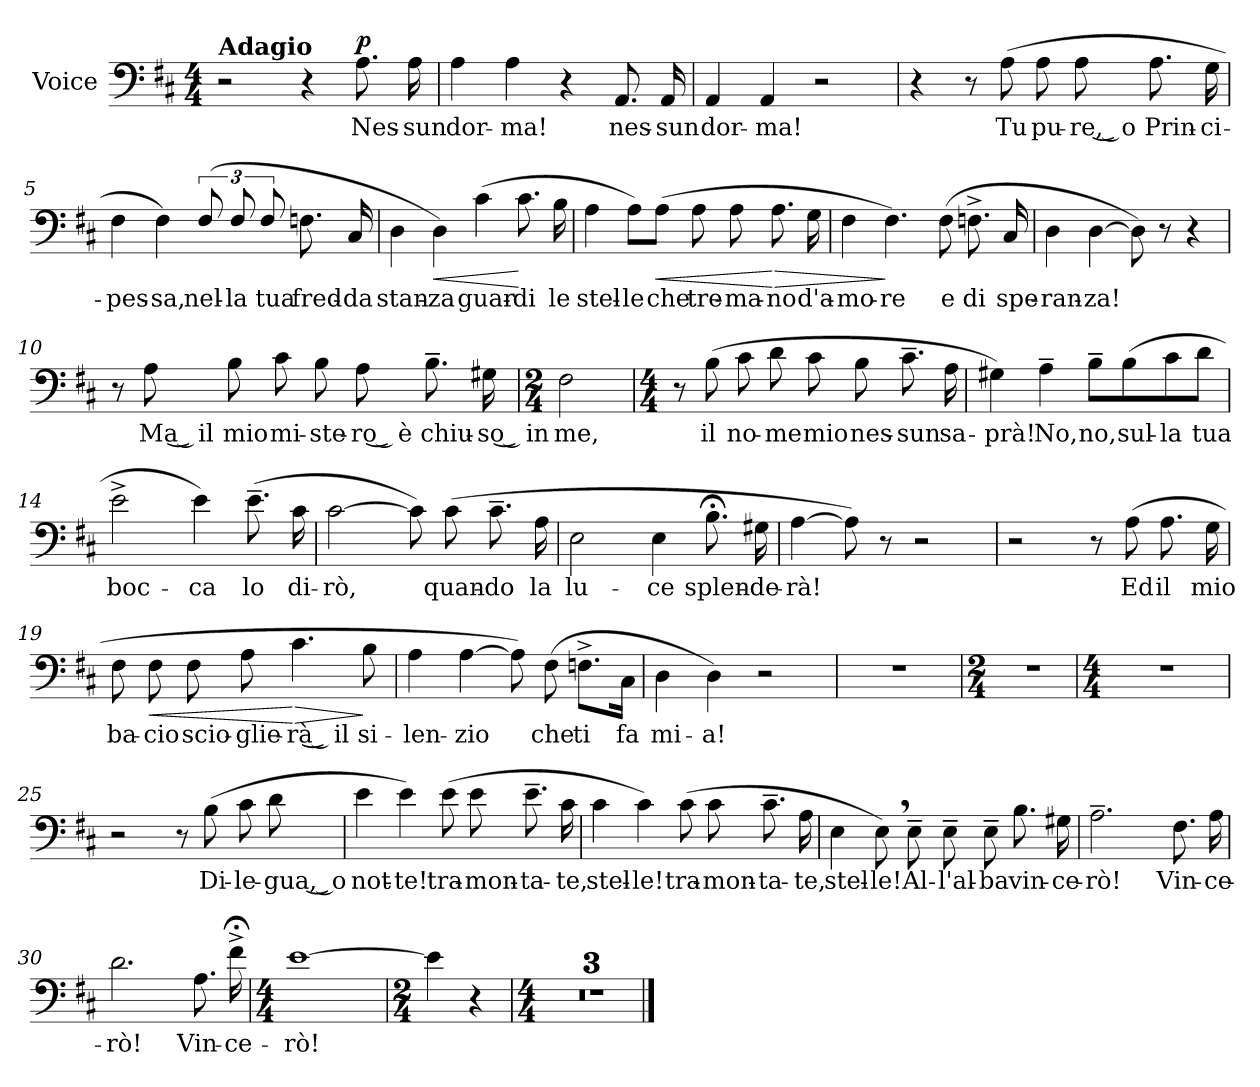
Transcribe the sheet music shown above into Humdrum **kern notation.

**kern	**text	**dynam
*part1	*part1	*part1
*staff1	*staff1	*staff1
*I"Voice	*	*
*clefF4	*	*
*k[f#c#]	*	*
*M4/4	*	*
=1	=1	=1
!LO:TX:a:B:t=Adagio	!	!
2r	.	.
4r	.	.
!	!LO:LY:b	!LO:DY:a
8.A\	Nes-	p
!	!LO:LY:b	!
16A\	-sun	.
=2	=2	=2
!	!LO:LY:b	!
4A\	dor-	.
!	!LO:LY:b	!
4A\	-ma!	.
4r	.	.
!	!LO:LY:b	!
8.AA/	nes-	.
!	!LO:LY:b	!
16AA/	-sun	.
=3	=3	=3
!	!LO:LY:b	!
4AA/	dor-	.
!	!LO:LY:b	!
4AA/	-ma!	.
2r	.	.
!!LO:LB:g=z
=4	=4	=4
4r	.	.
8r	.	.
!	!LO:LY:b	!
(>8A\	Tu	.
!	!LO:LY:b	!
8A\	pu-	.
!	!LO:LY:b	!
8A\	-re,͜ o	.
!	!LO:LY:b	!
8.A\	Prin-	.
!	!LO:LY:b	!
16G\	-ci-	.
=5	=5	=5
!	!LO:LY:b	!
4F#\	-pes-	.
!	!LO:LY:b	!
4F#\)	-sa,	.
!	!LO:LY:b	!
(>12F#/	nel-	.
!	!LO:LY:b	!
12F#/	-la	.
!	!LO:LY:b	!
12F#/	tua	.
!	!LO:LY:b	!
8.Fn\	fred-	.
!	!LO:LY:b	!
16C#/	-da	.
=6	=6	=6
!	!LO:LY:b	!
4D\	stan-	.
!	!LO:LY:b	!LO:HP:b
4D\)	-za	<
!	!LO:LY:b	!
(>4c#\	guar-	.
!	!LO:LY:b	!
8.c#\	-di	[
!	!LO:LY:b	!
16B\	le	.
!!LO:LB:g=z
=7	=7	=7
!	!LO:LY:b	!
4A\	stel-	.
!	!LO:LY:b	!
8A\L)	-le	.
!	!LO:LY:b	!LO:HP:b
(>8A\J	che	<
!	!LO:LY:b	!
8A\	tre-	.
!	!LO:LY:b	!
8A\	-ma-	.
!	!LO:LY:b	!LO:HP:n=1:b
8.A\	-no	[ >
!	!LO:LY:b	!
16G\	d'a-	.
=8	=8	=8
!	!LO:LY:b	!
4F#\	-mo-	.
!	!LO:LY:b	!
4.F#\)	-re	]
!	!LO:LY:b	!
(>8F#\	e	.
!	!LO:LY:b	!
8.Fn^\	di	.
!	!LO:LY:b	!
16C#/	spe-	.
=9	=9	=9
!	!LO:LY:b	!
4D\	-ran-	.
!	!LO:LY:b	!
[4D\	-za!	.
8D\])	.	.
8r	.	.
4r	.	.
!!LO:PB:g=z
=10	=10	=10
8r	.	.
!	!LO:LY:b	!
8A\	Ma͜ il	.
!	!LO:LY:b	!
8B\	mio	.
!	!LO:LY:b	!
8c#\	mi-	.
!	!LO:LY:b	!
8B\	-ste-	.
!	!LO:LY:b	!
8A\	-ro͜ è	.
!	!LO:LY:b	!
8.B~\	chiu-	.
!	!LO:LY:b	!
16G#X\	-so͜ in	.
=11	=11	=11
*M2/4	*	*
!	!LO:LY:b	!
2F#\	me,	.
=12	=12	=12
*M4/4	*	*
8r	.	.
!	!LO:LY:b	!
(>8B\	il	.
!	!LO:LY:b	!
8c#\	no-	.
!	!LO:LY:b	!
8d\	-me	.
!	!LO:LY:b	!
8c#\	mio	.
!	!LO:LY:b	!
8B\	nes-	.
!	!LO:LY:b	!
8.c#~\	-sun	.
!	!LO:LY:b	!
16A\	sa-	.
=13	=13	=13
!	!LO:LY:b	!
4G#X\)	-prà!	.
!	!LO:LY:b	!
4A~\	No,	.
!	!LO:LY:b	!
8B~\L	no,	.
!	!LO:LY:b	!
(>8B\	sul-	.
!	!LO:LY:b	!
8c#\	-la	.
!	!LO:LY:b	!
8d\J	tua	.
!!LO:LB:g=z
=14	=14	=14
!	!LO:LY:b	!
2e^\	boc-	.
!	!LO:LY:b	!
4e\)	-ca	.
!	!LO:LY:b	!
(>8.e~\	lo	.
!	!LO:LY:b	!
16c#\	di-	.
=15	=15	=15
!	!LO:LY:b	!
[2c#\	-rò,	.
8c#\])	.	.
!	!LO:LY:b	!
(>8c#\	quan-	.
!	!LO:LY:b	!
8.c#~\	-do	.
!	!LO:LY:b	!
16A\	la	.
=16	=16	=16
!	!LO:LY:b	!
2E\	lu-	.
!	!LO:LY:b	!
4E\	-ce	.
!	!LO:LY:b	!
8.B;<\	splen-	.
!	!LO:LY:b	!
16G#X\	-de-	.
=17	=17	=17
!	!LO:LY:b	!
[4A\	-rà!	.
8A\])	.	.
8r	.	.
2r	.	.
!!LO:LB:g=z
=18	=18	=18
2r	.	.
8r	.	.
!	!LO:LY:b	!
(>8A\	Ed	.
!	!LO:LY:b	!
8.A\	il	.
!	!LO:LY:b	!
16G\	mio	.
=19	=19	=19
!	!LO:LY:b	!
8F#\	ba-	.
!	!LO:LY:b	!LO:HP:b
8F#\	-cio	<
!	!LO:LY:b	!
8F#\	scio-	.
!	!LO:LY:b	!
8A\	-glie-	.
!	!LO:LY:b	!LO:HP:n=1:b
4.c#\	-rà͜ il	[ >
!	!LO:LY:b	!
8B\	si-	]
=20	=20	=20
!	!LO:LY:b	!
4A\	-len-	.
!	!LO:LY:b	!
[4A\	-zio	.
8A\])	.	.
!	!LO:LY:b	!
(>8F#\	che	.
!	!LO:LY:b	!
8.Fn^\L	ti	.
!	!LO:LY:b	!
16C#\Jk	fa	.
=21	=21	=21
!	!LO:LY:b	!
4D\	mi-	.
!	!LO:LY:b	!
4D\)	-a!	.
2r	.	.
!!LO:PB:g=z
=22	=22	=22
1r	.	.
=23	=23	=23
*M2/4	*	*
2r	.	.
=24	=24	=24
*M4/4	*	*
1r	.	.
=25	=25	=25
2r	.	.
8r	.	.
!	!LO:LY:b	!LO:DY:a
(>8B\	Di-	other-dynamics
!	!LO:LY:b	!
8c#\	-le-	.
!	!LO:LY:b	!
8d\	-gua,͜ o	.
!!LO:LB:g=z
=26	=26	=26
!	!LO:LY:b	!
4e\	not-	.
!	!LO:LY:b	!
4e\)	-te!	.
!	!LO:LY:b	!
(>8e\	tra-	.
!	!LO:LY:b	!
8e\	-mon-	.
!	!LO:LY:b	!
8.e~\	-ta-	.
!	!LO:LY:b	!
16c#\	-te,	.
=27	=27	=27
!	!LO:LY:b	!
4c#\	stel-	.
!	!LO:LY:b	!
4c#\)	-le!	.
!	!LO:LY:b	!
(>8c#\	tra-	.
!	!LO:LY:b	!
8c#\	-mon-	.
!	!LO:LY:b	!
8.c#~\	-ta-	.
!	!LO:LY:b	!
16A\	-te,	.
=28	=28	=28
!	!LO:LY:b	!
4E\	stel-	.
!	!LO:LY:b	!
8E,\)	-le!	.
!	!LO:LY:b	!
8E~\	Al-	.
!	!LO:LY:b	!
8E~\	-l'al-	.
!	!LO:LY:b	!
8E~\	-ba	.
!	!LO:LY:b	!
8.B\	vin-	.
!	!LO:LY:b	!
16G#X\	-ce-	.
!!LO:LB:g=z
=29	=29	=29
!	!LO:LY:b	!LO:DY:a
2.A~\	-rò!	other-dynamics
!	!LO:LY:b	!
8.F#\	Vin-	.
!	!LO:LY:b	!
16A\	-ce-	.
=30	=30	=30
!	!LO:LY:b	!
2.d\	-rò!	.
!	!LO:LY:b	!LO:DY:a
8.A\	Vin-	other-dynamics
!	!LO:LY:b	!
16f#;<^\	-ce-	.
=31	=31	=31
*M4/4	*	*
!	!LO:LY:b	!
[1e	-rò!	.
=32	=32	=32
*M2/4	*	*
4e\]	.	.
4r	.	.
!!LO:PB:g=z
=33	=33	=33
*M4/4	*	*
1r	.	.
=34	=34	=34
1r	.	.
=35	=35	=35
1r	.	.
==	==	==
*-	*-	*-
